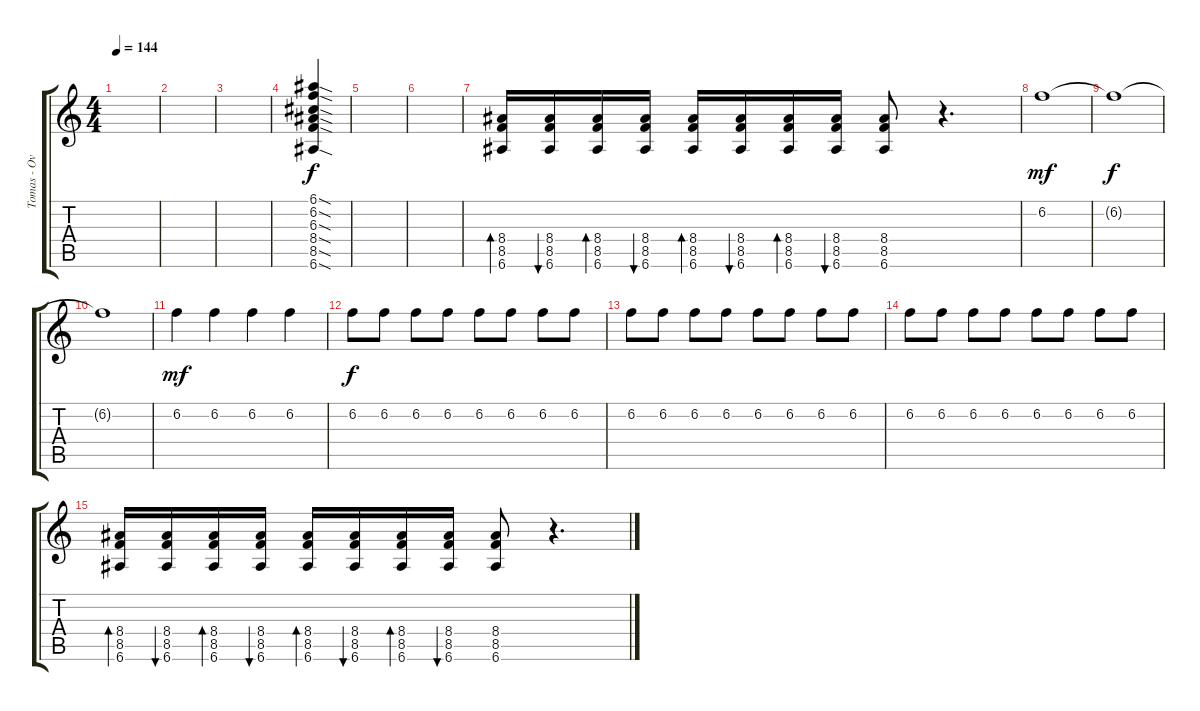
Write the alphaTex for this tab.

\track ("Tomas - Overdub Guitar" "Tomas - Ov") {instrument overdrivenguitar}
\staff {score tabs}
\tuning (E4 B3 G3 D3 A2 E2) {hide}
\ts (4 4)
\tempo 144
\clef g2
\ks c
|
|
|
(6.1{sod} 6.2{sod} 6.3{sod} 8.4{sod} 8.5{sod} 6.6{sod}).4 |
|
|
(8.4 8.5 6.6).16{bd 60 dy f instrument overdrivenguitar} (8.4 8.5 6.6).16{bu 60} (8.4 8.5 6.6).16{bd 60} (8.4 8.5 6.6).16{bu 60} (8.4 8.5 6.6).16{bd 60} (8.4 8.5 6.6).16{bu 60} (8.4 8.5 6.6).16{bd 60} (8.4 8.5 6.6).16{bu 60} (8.4 8.5 6.6).8 r.4{d} |
6.2.1{dy mf} |
6.2{t}.1{dy f} |
6.2{t}.1 |
6.2.4{dy mf} 6.2.4 6.2.4 6.2.4 |
6.2.8{dy f} 6.2.8 6.2.8 6.2.8 6.2.8 6.2.8 6.2.8 6.2.8 |
6.2.8 6.2.8 6.2.8 6.2.8 6.2.8 6.2.8 6.2.8 6.2.8 |
6.2.8 6.2.8 6.2.8 6.2.8 6.2.8 6.2.8 6.2.8 6.2.8 |
(8.4 8.5 6.6).16{bd 60 instrument overdrivenguitar} (8.4 8.5 6.6).16{bu 60} (8.4 8.5 6.6).16{bd 60} (8.4 8.5 6.6).16{bu 60} (8.4 8.5 6.6).16{bd 60} (8.4 8.5 6.6).16{bu 60} (8.4 8.5 6.6).16{bd 60} (8.4 8.5 6.6).16{bu 60} (8.4 8.5 6.6).8 r.4{d}
